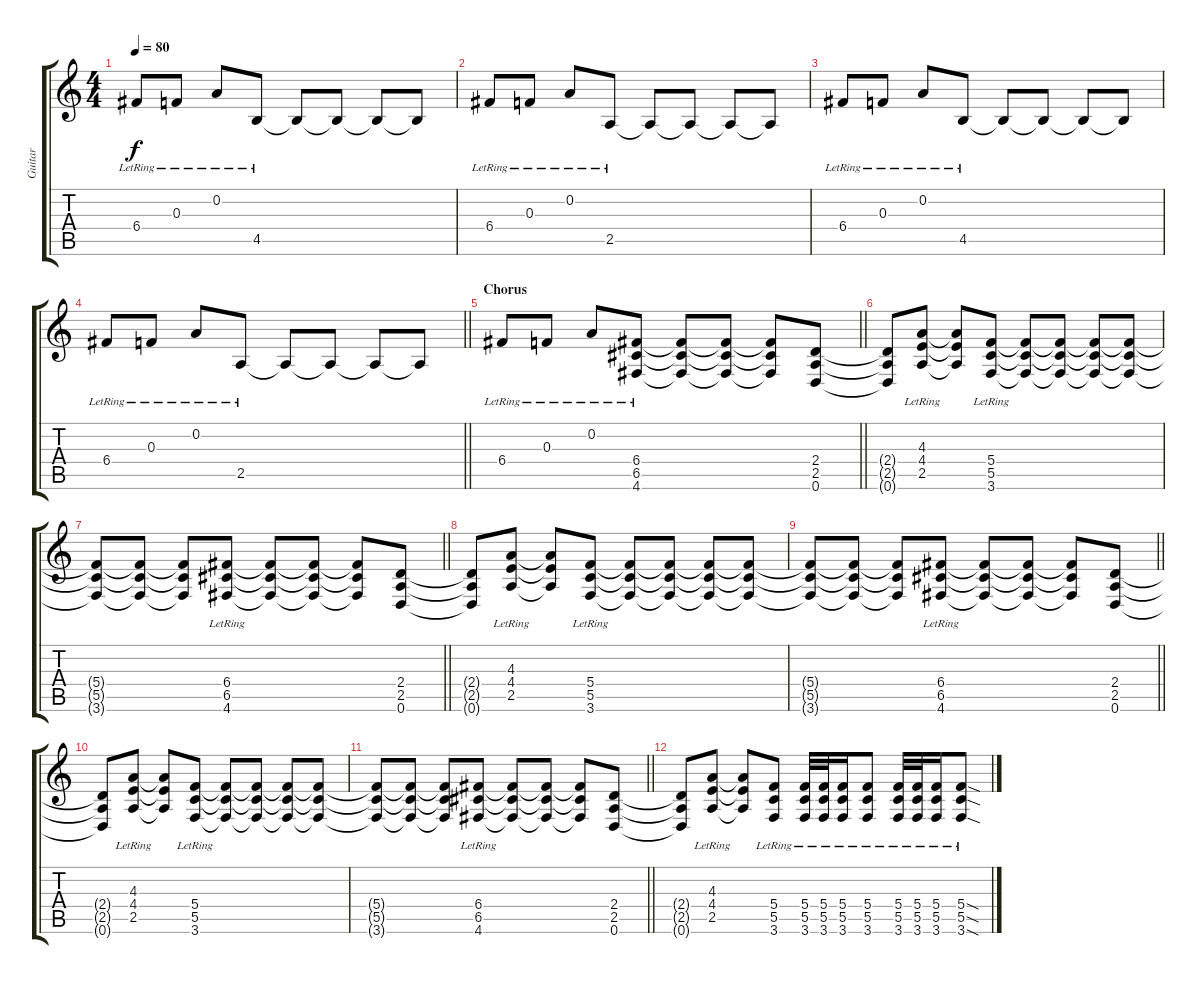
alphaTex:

\track ("Guitar" "Guitar") {instrument distortionguitar}
\staff {score tabs}
\tuning (D4 A3 F3 C3 G2 D2) {hide}
\ts (4 4)
\tempo 80
\clef g2
\ks c
6.4{lr}.8{dy f} 0.3{lr}.8 0.2{lr}.8 4.5{lr}.8 4.5{t}.8 4.5{t}.8 4.5{t}.8 4.5{t}.8 |
6.4{lr}.8 0.3{lr}.8 0.2{lr}.8 2.5{lr}.8 2.5{t}.8 2.5{t}.8 2.5{t}.8 2.5{t}.8 |
6.4{lr}.8 0.3{lr}.8 0.2{lr}.8 4.5{lr}.8 4.5{t}.8 4.5{t}.8 4.5{t}.8 4.5{t}.8 |
\barLineRight lightlight
6.4{lr}.8 0.3{lr}.8 0.2{lr}.8 2.5{lr}.8 2.5{t}.8 2.5{t}.8 2.5{t}.8 2.5{t}.8 |
\section ("" "Chorus")
\barLineRight lightlight
6.4{lr}.8 0.3{lr}.8 0.2{lr}.8 (6.4 6.5{lr} 4.6).8 (6.4{t} 6.5{t} 4.6{t}).8 (6.4{t} 6.5{t} 4.6{t}).8 (6.4{t} 6.5{t} 4.6{t}).8 (2.4 2.5 0.6).8 |
(2.4{t} 2.5{t} 0.6{t}).8 (4.3{lr} 4.4{lr} 2.5{lr}).8 (4.3{t} 4.4{t} 2.5{t}).8 (5.4{lr} 5.5{lr} 3.6{lr}).8 (5.4{t} 5.5{t} 3.6{t}).8 (5.4{t} 5.5{t} 3.6{t}).8 (5.4{t} 5.5{t} 3.6{t}).8 (5.4{t} 5.5{t} 3.6{t}).8 |
\barLineRight lightlight
(5.4{t} 5.5{t} 3.6{t}).8 (5.4{t} 5.5{t} 3.6{t}).8 (5.4{t} 5.5{t} 3.6{t}).8 (6.4 6.5{lr} 4.6).8 (6.4{t} 6.5{t} 4.6{t}).8 (6.4{t} 6.5{t} 4.6{t}).8 (6.4{t} 6.5{t} 4.6{t}).8 (2.4 2.5 0.6).8 |
(2.4{t} 2.5{t} 0.6{t}).8 (4.3{lr} 4.4{lr} 2.5{lr}).8 (4.3{t} 4.4{t} 2.5{t}).8 (5.4{lr} 5.5{lr} 3.6{lr}).8 (5.4{t} 5.5{t} 3.6{t}).8 (5.4{t} 5.5{t} 3.6{t}).8 (5.4{t} 5.5{t} 3.6{t}).8 (5.4{t} 5.5{t} 3.6{t}).8 |
\barLineRight lightlight
(5.4{t} 5.5{t} 3.6{t}).8 (5.4{t} 5.5{t} 3.6{t}).8 (5.4{t} 5.5{t} 3.6{t}).8 (6.4 6.5{lr} 4.6).8 (6.4{t} 6.5{t} 4.6{t}).8 (6.4{t} 6.5{t} 4.6{t}).8 (6.4{t} 6.5{t} 4.6{t}).8 (2.4 2.5 0.6).8 |
(2.4{t} 2.5{t} 0.6{t}).8 (4.3{lr} 4.4{lr} 2.5{lr}).8 (4.3{t} 4.4{t} 2.5{t}).8 (5.4{lr} 5.5{lr} 3.6{lr}).8 (5.4{t} 5.5{t} 3.6{t}).8 (5.4{t} 5.5{t} 3.6{t}).8 (5.4{t} 5.5{t} 3.6{t}).8 (5.4{t} 5.5{t} 3.6{t}).8 |
\barLineRight lightlight
(5.4{t} 5.5{t} 3.6{t}).8 (5.4{t} 5.5{t} 3.6{t}).8 (5.4{t} 5.5{t} 3.6{t}).8 (6.4 6.5{lr} 4.6).8 (6.4{t} 6.5{t} 4.6{t}).8 (6.4{t} 6.5{t} 4.6{t}).8 (6.4{t} 6.5{t} 4.6{t}).8 (2.4 2.5 0.6).8 |
(2.4{t} 2.5{t} 0.6{t}).8 (4.3{lr} 4.4{lr} 2.5{lr}).8 (4.3{t} 4.4{t} 2.5{t}).8 (5.4{lr} 5.5{lr} 3.6{lr}).8 (5.4{lr} 5.5{lr} 3.6{lr}).32 (5.4{lr} 5.5{lr} 3.6{lr}).32 (5.4{lr} 5.5{lr} 3.6{lr}).16 (5.4{lr} 5.5{lr} 3.6{lr}).8 (5.4{lr} 5.5{lr} 3.6{lr}).32 (5.4{lr} 5.5{lr} 3.6{lr}).32 (5.4{lr} 5.5{lr} 3.6{lr}).16 (5.4{sod lr} 5.5{sod lr} 3.6{sod lr}).8
